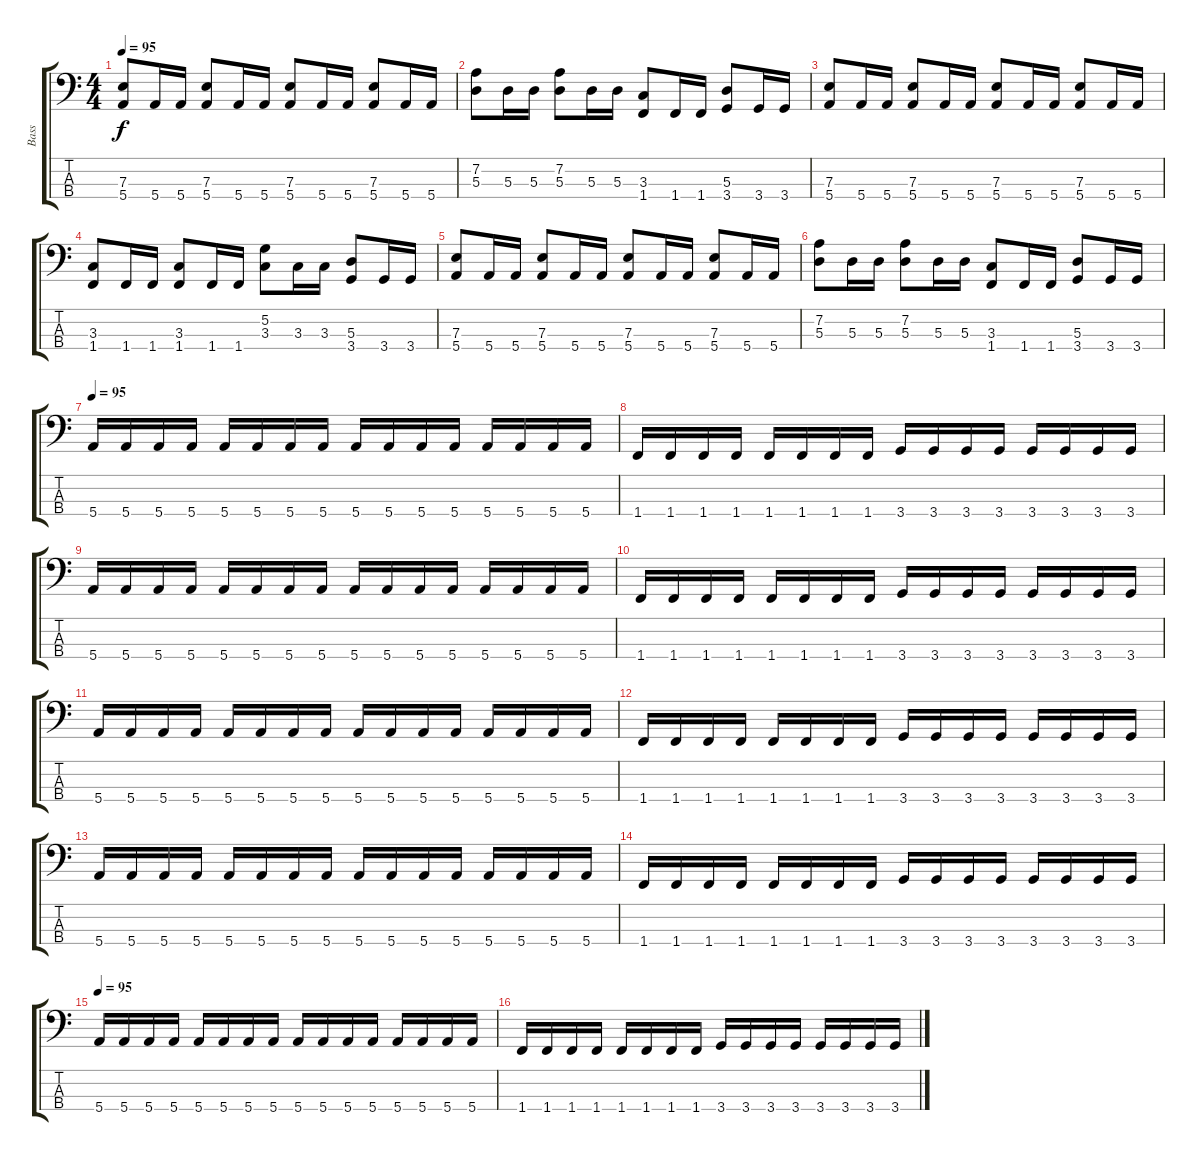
\track ("Bass" "Bass") {instrument slapbass2}
\staff {score tabs}
\tuning (G2 D2 A1 E1) {hide}
\ts (4 4)
\tempo 95
\clef f4
\ks c
(7.3 5.4).8{dy f} 5.4.16 5.4.16 (7.3 5.4).8 5.4.16 5.4.16 (7.3 5.4).8 5.4.16 5.4.16 (7.3 5.4).8 5.4.16 5.4.16 |
(7.2 5.3).8 5.3.16 5.3.16 (7.2 5.3).8 5.3.16 5.3.16 (3.3 1.4).8 1.4.16 1.4.16 (5.3 3.4).8 3.4.16 3.4.16 |
(7.3 5.4).8 5.4.16 5.4.16 (7.3 5.4).8 5.4.16 5.4.16 (7.3 5.4).8 5.4.16 5.4.16 (7.3 5.4).8 5.4.16 5.4.16 |
(3.3 1.4).8 1.4.16 1.4.16 (3.3 1.4).8 1.4.16 1.4.16 (5.2 3.3).8 3.3.16 3.3.16 (5.3 3.4).8 3.4.16 3.4.16 |
(7.3 5.4).8 5.4.16 5.4.16 (7.3 5.4).8 5.4.16 5.4.16 (7.3 5.4).8 5.4.16 5.4.16 (7.3 5.4).8 5.4.16 5.4.16 |
(7.2 5.3).8 5.3.16 5.3.16 (7.2 5.3).8 5.3.16 5.3.16 (3.3 1.4).8 1.4.16 1.4.16 (5.3 3.4).8 3.4.16 3.4.16 |
\tempo 95
5.4.16 5.4.16 5.4.16 5.4.16 5.4.16 5.4.16 5.4.16 5.4.16 5.4.16 5.4.16 5.4.16 5.4.16 5.4.16 5.4.16 5.4.16 5.4.16 |
1.4.16 1.4.16 1.4.16 1.4.16 1.4.16 1.4.16 1.4.16 1.4.16 3.4.16 3.4.16 3.4.16 3.4.16 3.4.16 3.4.16 3.4.16 3.4.16 |
5.4.16 5.4.16 5.4.16 5.4.16 5.4.16 5.4.16 5.4.16 5.4.16 5.4.16 5.4.16 5.4.16 5.4.16 5.4.16 5.4.16 5.4.16 5.4.16 |
1.4.16 1.4.16 1.4.16 1.4.16 1.4.16 1.4.16 1.4.16 1.4.16 3.4.16 3.4.16 3.4.16 3.4.16 3.4.16 3.4.16 3.4.16 3.4.16 |
5.4.16 5.4.16 5.4.16 5.4.16 5.4.16 5.4.16 5.4.16 5.4.16 5.4.16 5.4.16 5.4.16 5.4.16 5.4.16 5.4.16 5.4.16 5.4.16 |
1.4.16 1.4.16 1.4.16 1.4.16 1.4.16 1.4.16 1.4.16 1.4.16 3.4.16 3.4.16 3.4.16 3.4.16 3.4.16 3.4.16 3.4.16 3.4.16 |
5.4.16 5.4.16 5.4.16 5.4.16 5.4.16 5.4.16 5.4.16 5.4.16 5.4.16 5.4.16 5.4.16 5.4.16 5.4.16 5.4.16 5.4.16 5.4.16 |
1.4.16 1.4.16 1.4.16 1.4.16 1.4.16 1.4.16 1.4.16 1.4.16 3.4.16 3.4.16 3.4.16 3.4.16 3.4.16 3.4.16 3.4.16 3.4.16 |
\tempo 95
5.4.16 5.4.16 5.4.16 5.4.16 5.4.16 5.4.16 5.4.16 5.4.16 5.4.16 5.4.16 5.4.16 5.4.16 5.4.16 5.4.16 5.4.16 5.4.16 |
1.4.16 1.4.16 1.4.16 1.4.16 1.4.16 1.4.16 1.4.16 1.4.16 3.4.16 3.4.16 3.4.16 3.4.16 3.4.16 3.4.16 3.4.16 3.4.16
